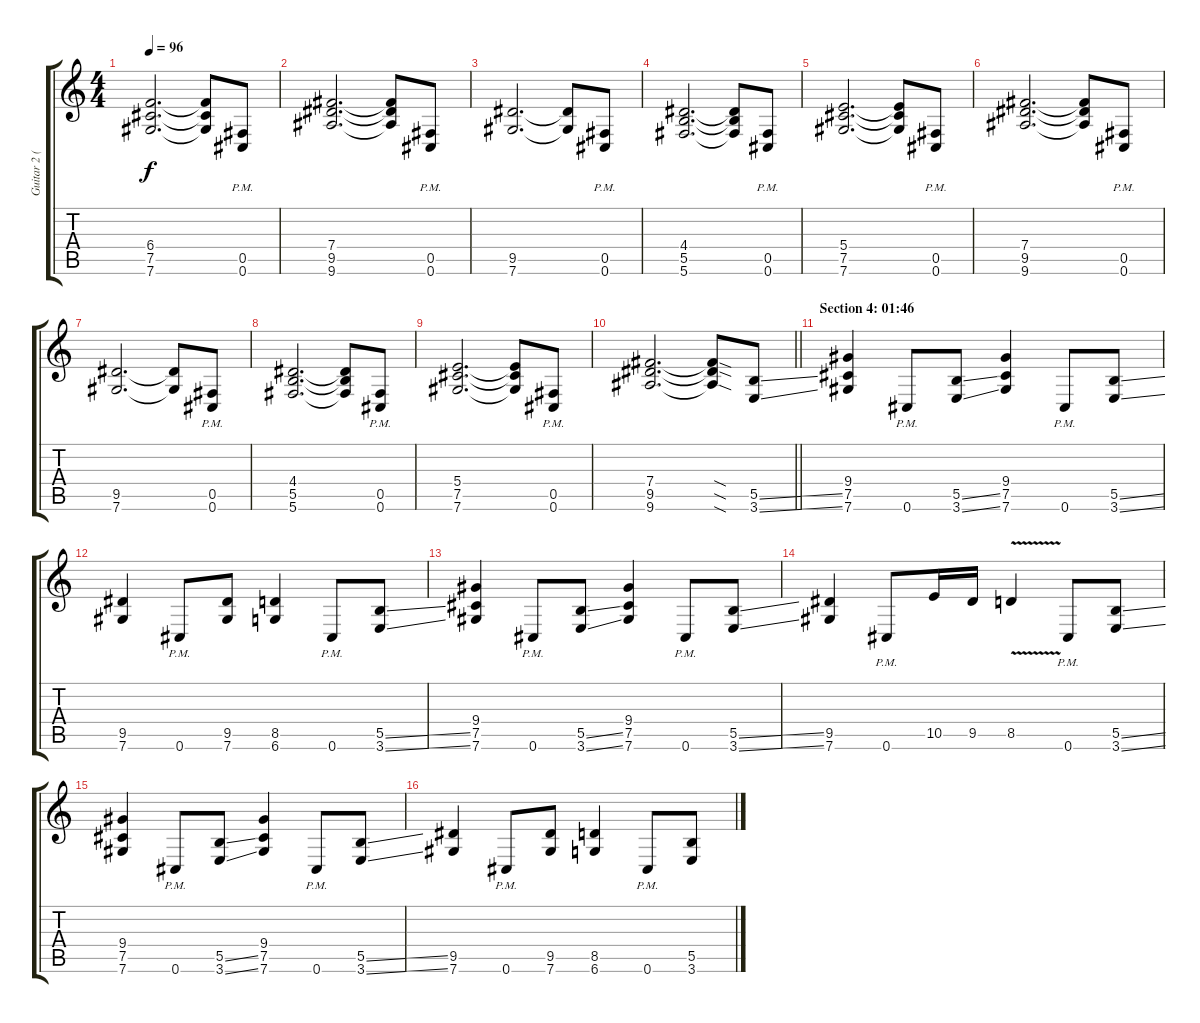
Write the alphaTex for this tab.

\track ("Guitar 2 (Distortion)" "Guitar 2 (") {instrument distortionguitar}
\staff {score tabs}
\tuning (Db4 Ab3 E3 B2 Gb2 Db2) {hide}
\ts (4 4)
\tempo 96
\clef g2
\ks c
(6.4 7.5 7.6).2{d dy f} (6.4{t} 7.5{t} 7.6{t}).8 (0.5{pm} 0.6{pm}).8 |
(7.4 9.5 9.6).2{d} (7.4{t} 9.5{t} 9.6{t}).8 (0.5{pm} 0.6{pm}).8 |
(9.5 7.6).2{d} (9.5{t} 7.6{t}).8 (0.5{pm} 0.6{pm}).8 |
(4.4 5.5 5.6).2{d} (4.4{t} 5.5{t} 5.6{t}).8 (0.5{pm} 0.6{pm}).8 |
(5.4 7.5 7.6).2{d} (5.4{t} 7.5{t} 7.6{t}).8 (0.5{pm} 0.6{pm}).8 |
(7.4 9.5 9.6).2{d} (7.4{t} 9.5{t} 9.6{t}).8 (0.5{pm} 0.6{pm}).8 |
(9.5 7.6).2{d} (9.5{t} 7.6{t}).8 (0.5{pm} 0.6{pm}).8 |
(4.4 5.5 5.6).2{d} (4.4{t} 5.5{t} 5.6{t}).8 (0.5{pm} 0.6{pm}).8 |
(5.4 7.5 7.6).2{d} (5.4{t} 7.5{t} 7.6{t}).8 (0.5{pm} 0.6{pm}).8 |
\barLineRight lightlight
(7.4 9.5 9.6).2{d} (7.4{sod t} 9.5{sod t} 9.6{sod t}).8 (5.5{ss} 3.6{ss}).8 |
\section ("" "Section 4: 01:46")
(9.4 7.5 7.6).4 0.6{pm}.8 (5.5{ss} 3.6{ss}).8 (9.4 7.5 7.6).4 0.6{pm}.8 (5.5{ss} 3.6{ss}).8 |
(9.5 7.6).4 0.6{pm}.8 (9.5 7.6).8 (8.5 6.6).4 0.6{pm}.8 (5.5{ss} 3.6{ss}).8 |
(9.4 7.5 7.6).4 0.6{pm}.8 (5.5{ss} 3.6{ss}).8 (9.4 7.5 7.6).4 0.6{pm}.8 (5.5{ss} 3.6{ss}).8 |
(9.5 7.6).4 0.6{pm}.8 10.5.16 9.5.16 8.5{v}.4 0.6{pm}.8 (5.5{ss} 3.6{ss}).8 |
(9.4 7.5 7.6).4 0.6{pm}.8 (5.5{ss} 3.6{ss}).8 (9.4 7.5 7.6).4 0.6{pm}.8 (5.5{ss} 3.6{ss}).8 |
(9.5 7.6).4 0.6{pm}.8 (9.5 7.6).8 (8.5 6.6).4 0.6{pm}.8 (5.5{ss} 3.6{ss}).8
